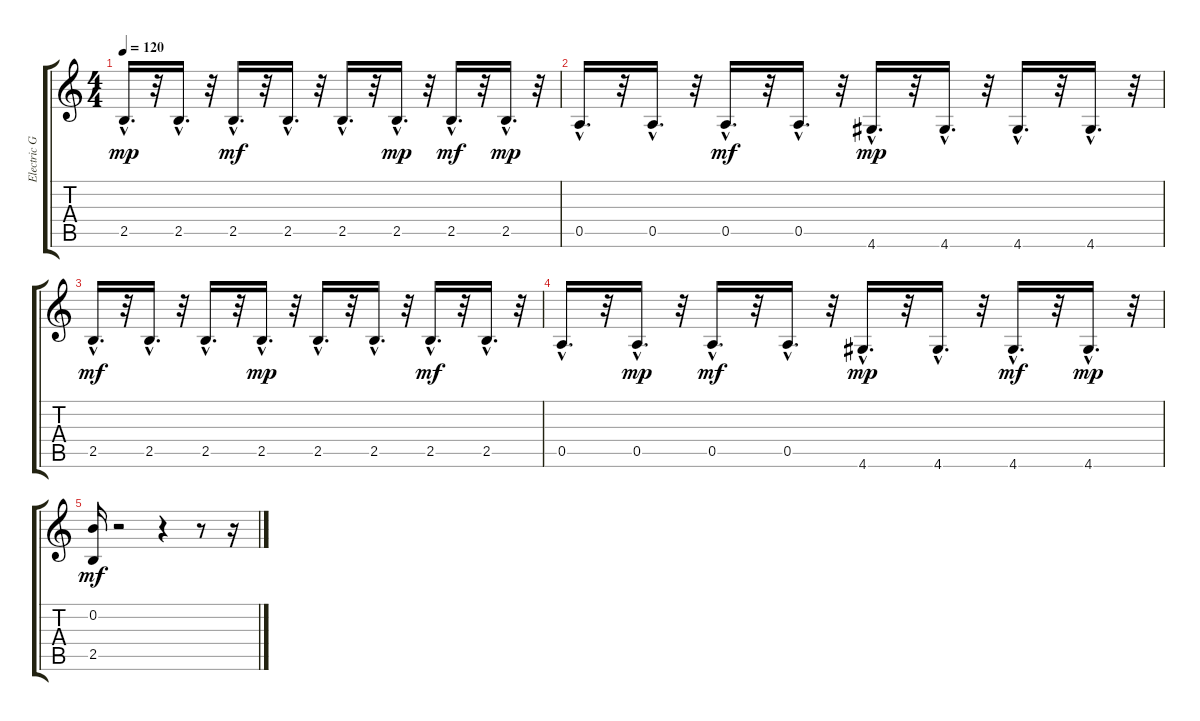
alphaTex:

\track ("Electric Guitar" "Electric G") {instrument distortionguitar}
\staff {score tabs}
\tuning (E4 B3 G3 D3 A2 E2) {hide}
\ts (4 4)
\tempo 120
\clef g2
\ks c
2.5{hac}.16{d dy mp} r.32 2.5{hac}.16{d} r.32 2.5{hac}.16{d dy mf} r.32 2.5{hac}.16{d} r.32 2.5{hac}.16{d} r.32 2.5{hac}.16{d dy mp} r.32 2.5{hac}.16{d dy mf} r.32 2.5{hac}.16{d dy mp} r.32 |
0.5{hac}.16{d} r.32 0.5{hac}.16{d} r.32 0.5{hac}.16{d dy mf} r.32 0.5{hac}.16{d} r.32 4.6{hac}.16{d dy mp} r.32 4.6{hac}.16{d} r.32 4.6{hac}.16{d} r.32 4.6{hac}.16{d} r.32 |
2.5{hac}.16{d dy mf} r.32 2.5{hac}.16{d} r.32 2.5{hac}.16{d} r.32 2.5{hac}.16{d dy mp} r.32 2.5{hac}.16{d} r.32 2.5{hac}.16{d} r.32 2.5{hac}.16{d dy mf} r.32 2.5{hac}.16{d} r.32 |
0.5{hac}.16{d} r.32 0.5{hac}.16{d dy mp} r.32 0.5{hac}.16{d dy mf} r.32 0.5{hac}.16{d} r.32 4.6{hac}.16{d dy mp} r.32 4.6{hac}.16{d} r.32 4.6{hac}.16{d dy mf} r.32 4.6{hac}.16{d dy mp} r.32 |
(0.2 2.5).16{dy mf} r.2 r.4 r.8 r.16
